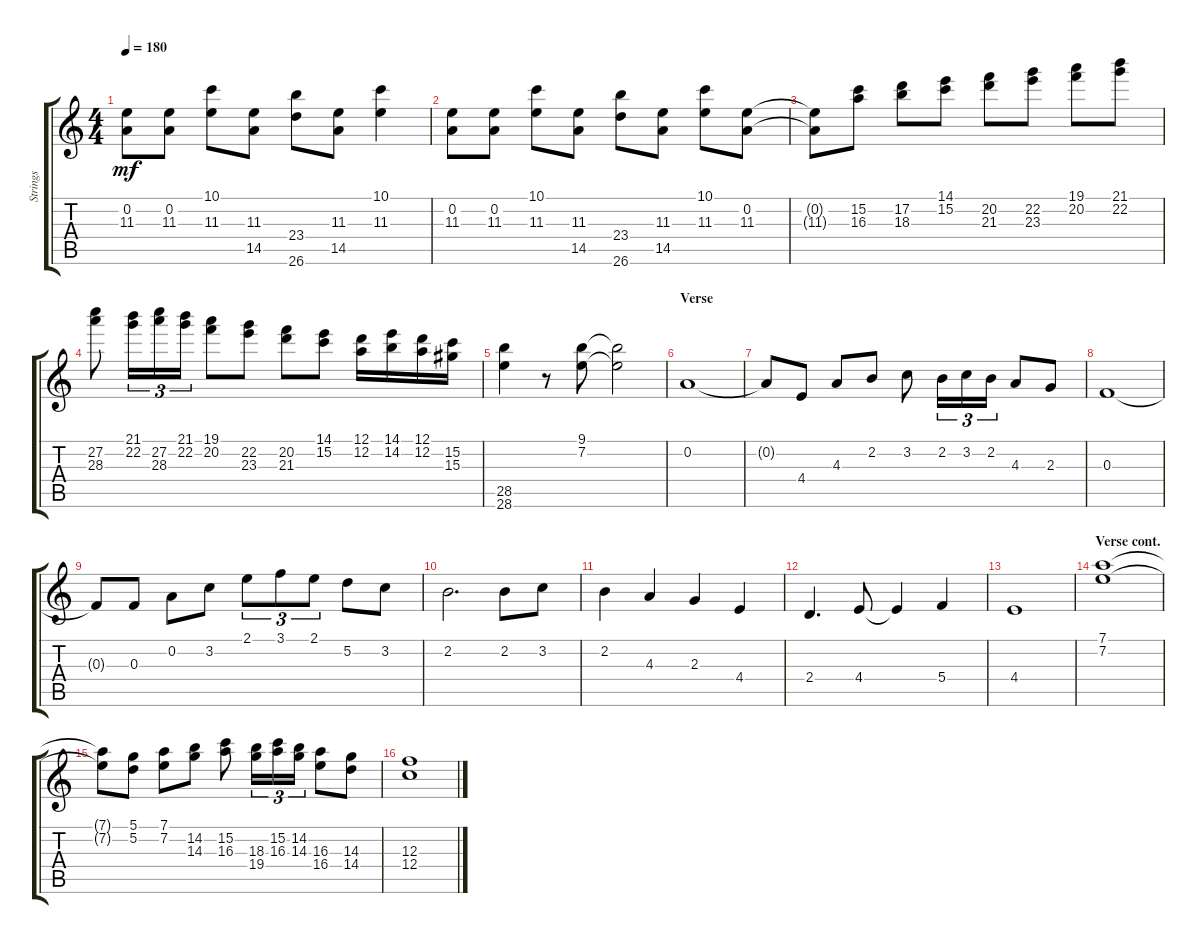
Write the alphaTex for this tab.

\track ("Strings" "Strings") {instrument electricguitarclean}
\staff {score tabs}
\tuning (D4 A3 F3 C3 G2 C2) {hide}
\ts (4 4)
\tempo 180
\clef g2
\ks aminor
(0.2{t} 11.3{t}).8{dy mf} (0.2 11.3).8 (10.1 11.3).8 (11.3 14.5).8 (23.4 26.6).8 (11.3 14.5).8 (10.1 11.3).4 |
(0.2 11.3).8 (0.2 11.3).8 (10.1 11.3).8 (11.3 14.5).8 (23.4 26.6).8 (11.3 14.5).8 (10.1 11.3).8 (0.2 11.3).8 |
(0.2{t} 11.3{t}).8 (15.2 16.3).8 (17.2 18.3).8 (14.1 15.2).8 (20.2 21.3).8 (22.2 23.3).8 (19.1 20.2).8 (21.1 22.2).8 |
(27.2 28.3).8 (21.1 22.2).16{tu (3 2)} (27.2 28.3).16{tu (3 2)} (21.1 22.2).16{tu (3 2)} (19.1 20.2).8 (22.2 23.3).8 (20.2 21.3).8 (14.1 15.2).8 (12.1 12.2).16 (14.1 14.2).16 (12.1 12.2).16 (15.2 15.3).16 |
(28.5 28.6).4 r.8 (9.1 7.2).8 (9.1{t} 7.2{t}).2 |
\section ("" "Verse")
0.2.1 |
0.2{t}.8 4.4.8 4.3.8 2.2.8 3.2.8 2.2.16{tu (3 2)} 3.2.16{tu (3 2)} 2.2.16{tu (3 2)} 4.3.8 2.3.8 |
0.3.1 |
0.3{t}.8 0.3.8 0.2.8 3.2.8 2.1.8{tu (3 2)} 3.1.8{tu (3 2)} 2.1.8{tu (3 2)} 5.2.8 3.2.8 |
2.2.2{d} 2.2.8 3.2.8 |
2.2.4 4.3.4 2.3.4 4.4.4 |
2.4.4{d} 4.4.8 4.4{t}.4 5.4.4 |
4.4.1 |
\section ("" "Verse cont.")
(7.1 7.2).1 |
(7.1{t} 7.2{t}).8 (5.1 5.2).8 (7.1 7.2).8 (14.2 14.3).8 (15.2 16.3).8 (18.3 19.4).16{tu (3 2)} (15.2 16.3).16{tu (3 2)} (14.2 14.3).16{tu (3 2)} (16.3 16.4).8 (14.3 14.4).8 |
(12.3 12.4).1
